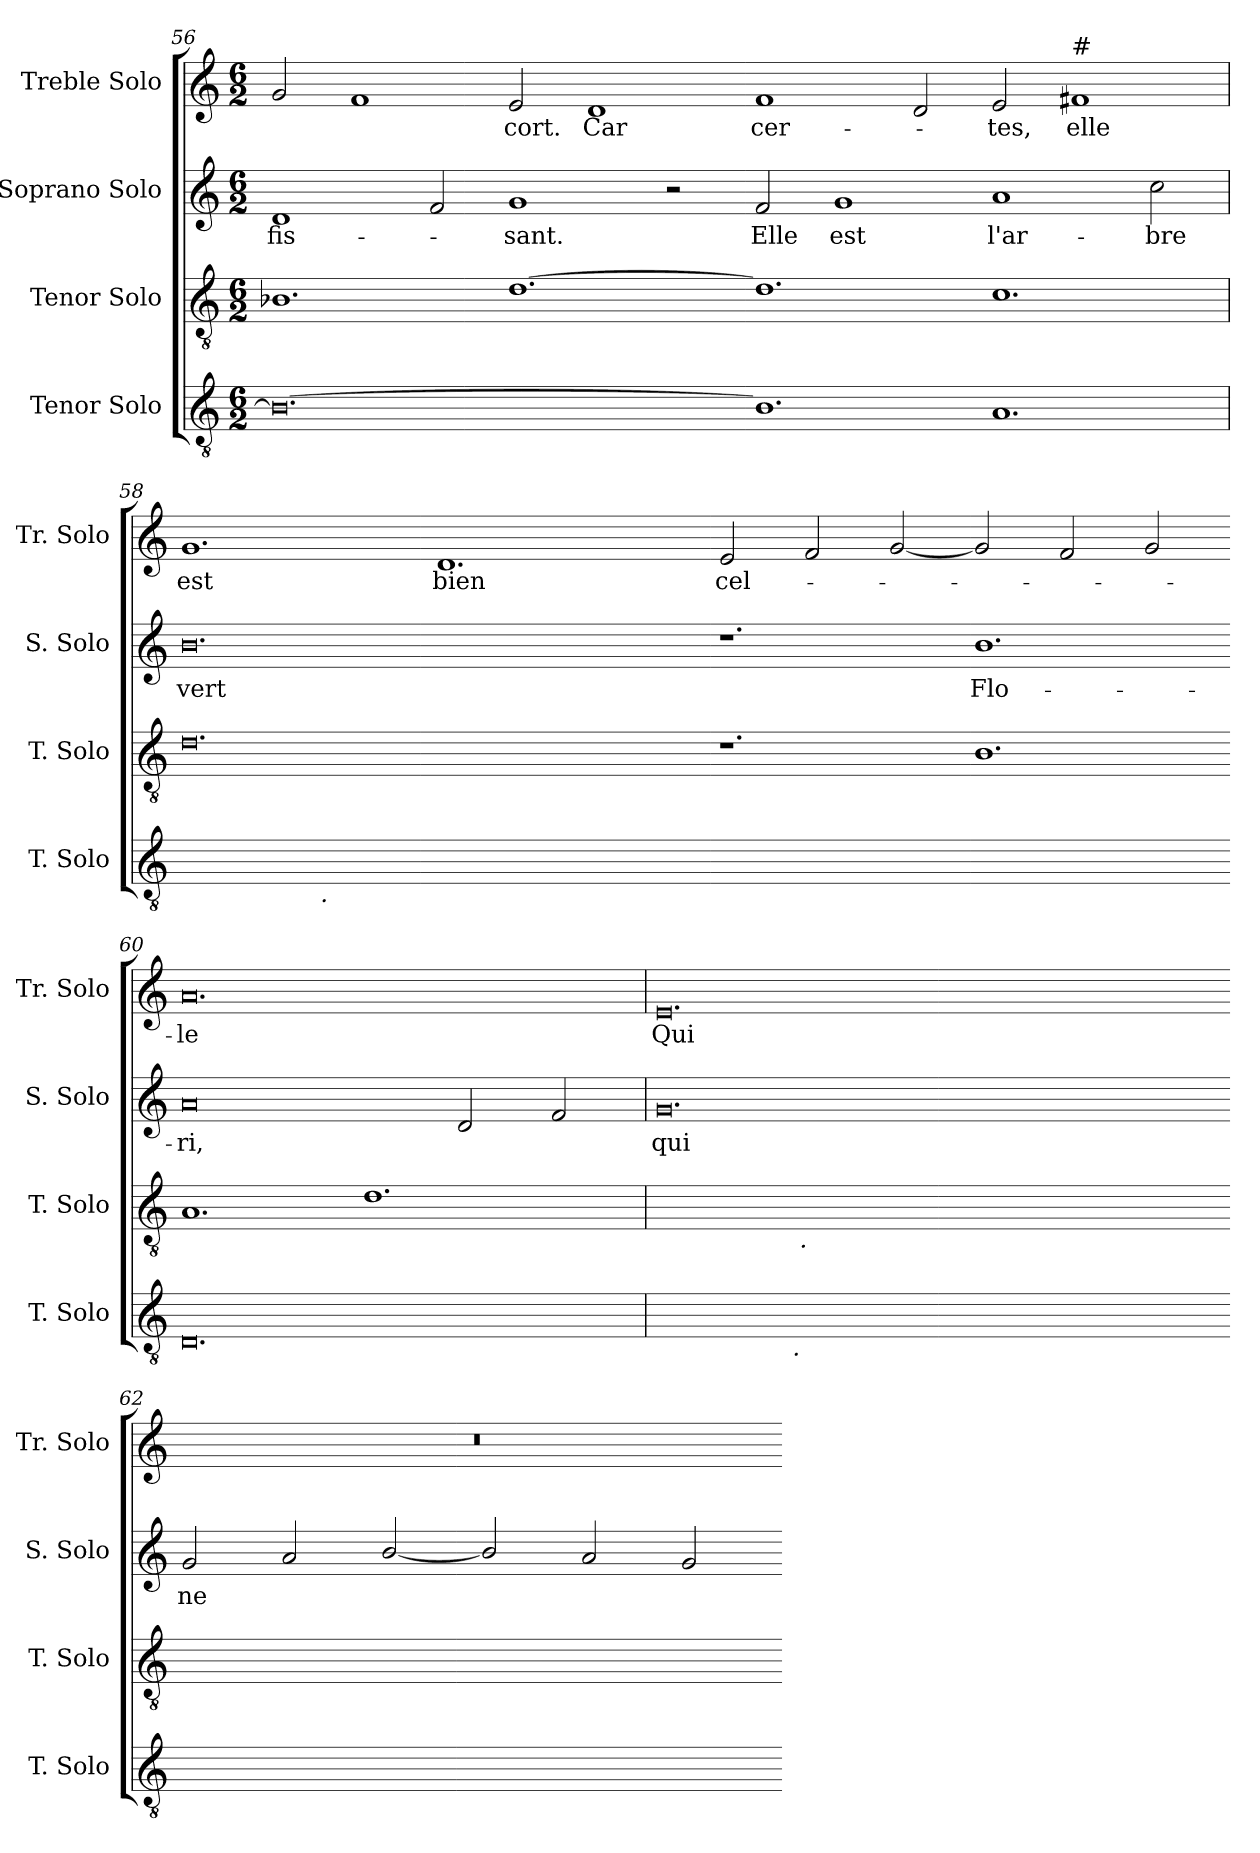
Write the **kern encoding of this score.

**kern	**kern	**kern	**text	**kern	**text
*part4	*part3	*part2	*part2	*part1	*part1
*staff4	*staff3	*staff2	*staff2	*staff1	*staff1
*I"Tenor Solo	*I"Tenor Solo	*I"Soprano Solo	*	*I"Treble Solo	*
*I'T. Solo	*I'T. Solo	*I'S. Solo	*	*I'Tr. Solo	*
*clefGv2	*clefGv2	*clefG2	*	*clefG2	*
*ITrd7c12	*ITrd7c12	*	*	*	*
*k[]	*k[]	*k[]	*	*k[]	*
*C:	*C:	*C:	*	*C:	*
*M6/2	*M6/2	*M6/2	*	*M6/2	*
=56	=56	=56	=56	=56	=56
!	!	!	!LO:LY:b:color=#000000	!	!
0.BB-i_<	1.BB-Xi	1di	-fis-	2gi/	.
.	.	.	.	1fi	.
.	.	2fi/	.	.	.
!	!	!	!LO:LY:b:color=#000000	!	!
!	!	!	!	!	!LO:LY:b:color=#000000
.	[>1.Di	1gi	-sant.	2ei/	-cort.
!	!	!	!	!	!LO:LY:b:color=#000000
.	.	.	.	1di	Car
.	.	2r	.	.	.
=57-	=57-	=57-	=57-	=57-	=57-
!	!	!	!LO:LY:b:color=#000000	!	!
!	!	!	!	!	!LO:LY:b:color=#000000
1.BB-i]	1.Di]	2fi/	Elle	1fi	cer-
!	!	!	!LO:LY:b:color=#000000	!	!
.	.	1gi	est	.	.
.	.	.	.	2di/	.
!	!	!	!LO:LY:b:color=#000000	!	!
!	!	!	!	!	!LO:LY:b:color=#000000
1.AAi	1.Ci	1ai	l'ar-	2ei/	-tes,
!	!	!	!	!LO:TX:a:t=#	!
!	!	!	!	!	!LO:LY:b:color=#000000
.	.	.	.	1f#i	elle
!	!	!	!LO:LY:b:color=#000000	!	!
.	.	2cci\	-bre	.	.
=58	=58	=58	=58	=58	=58
!	!	!	!LO:LY:b:color=#000000	!	!
!	!	!	!	!	!LO:LY:b:color=#000000
*^	*	*	*	*	*
[<0.GGiyy	2ryy	0.Di	0.bi	vert	1.gi	est
.	8ryy	.	.	.	.	.
.	64ryy	.	.	.	.	.
.	256..ryy	.	.	.	.	.
!	!LO:TX:b:i:t=.	!	!	!	!	!
.	1ryy	.	.	.	.	.
!	!	!	!	!	!	!LO:LY:b:color=#000000
.	.	.	.	.	1.di	bien
.	1ryy	.	.	.	.	.
.	4ryy	.	.	.	.	.
.	16ryy	.	.	.	.	.
.	32ryy	.	.	.	.	.
.	128ryy	.	.	.	.	.
.	1024ryy	.	.	.	.	.
*v	*v	*	*	*	*	*
=59-	=59-	=59-	=59-	=59-	=59-
*^	*	*	*	*	*
!	!	!	!	!	!	!LO:LY:b:color=#000000
*v	*v	*	*	*	*	*
0.GGiyy]	1.r	1.r	.	2ei/	cel-
.	.	.	.	2fi/	.
.	.	.	.	[<2gi/	.
!	!	!	!LO:LY:b:color=#000000	!	!
.	1.BBi	1.bi	Flo-	2gi/]	.
.	.	.	.	2fi/	.
.	.	.	.	2gi/	.
=60-	=60-	=60-	=60-	=60-	=60-
!	!	!	!LO:LY:b:color=#000000	!	!
!	!	!	!	!	!LO:LY:b:color=#000000
0.DDi	1.AAi	0ai	-ri,	0.ai	-le
.	1.Di	.	.	.	.
.	.	2di/	.	.	.
.	.	2fi/	.	.	.
!!LO:LB:g=z
=61	=61	=61	=61	=61	=61
!	!	!	!LO:LY:b:color=#000000	!	!
!	!	!	!	!	!LO:LY:b:color=#000000
*^	*^	*	*	*	*
[<0.EEiyy	2ryy	[>0.BBiyy	2ryy	0.gi	qui	0.ei	Qui
.	8ryy	.	8ryy	.	.	.	.
.	1024ryy	.	128ryy	.	.	.	.
!	!LO:TX:b:i:t=.	!	!	!	!	!	!
.	1ryy	.	.	.	.	.	.
!	!	!	!LO:TX:b:i:t=.	!	!	!	!
.	.	.	1ryy	.	.	.	.
.	1ryy	.	.	.	.	.	.
.	.	.	1ryy	.	.	.	.
.	4ryy	.	.	.	.	.	.
.	.	.	4ryy	.	.	.	.
.	16ryy	.	.	.	.	.	.
.	.	.	16...ryy	.	.	.	.
.	32ryy	.	.	.	.	.	.
.	64ryy	.	.	.	.	.	.
.	128...ryy	.	.	.	.	.	.
*v	*v	*	*	*	*	*	*
*	*v	*v	*	*	*	*
=62-	=62-	=62-	=62-	=62-	=62-
*^	*^	*	*	*	*
!	!	!	!	!	!LO:LY:b:color=#000000	!LO:N:vis=1	!
*v	*v	*	*	*	*	*	*
*	*v	*v	*	*	*	*
0.EEiyy]	0.BBiyy]	2gi/	ne	0.r	.
.	.	2ai/	.	.	.
.	.	[<2bi/	.	.	.
.	.	2bi/]	.	.	.
.	.	2ai/	.	.	.
.	.	2gi/	.	.	.
=-	=-	=-	=-	=-	=-
*-	*-	*-	*-	*-	*-
